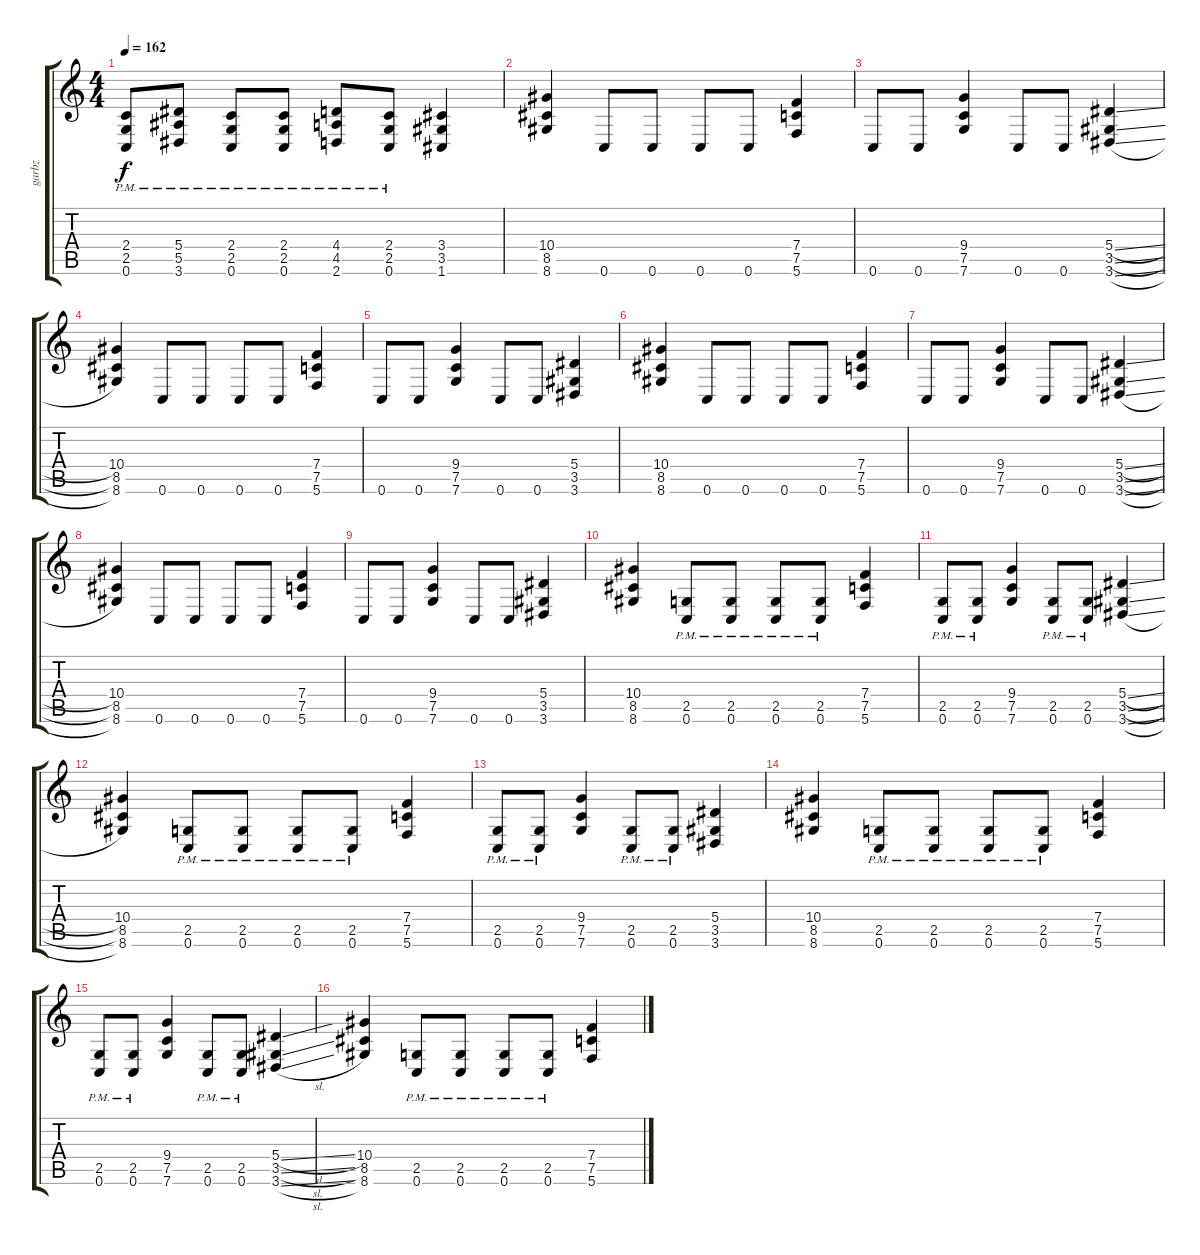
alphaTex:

\track ("garbz" "garbz") {instrument distortionguitar}
\staff {score tabs}
\tuning (C4 G3 Eb3 Bb2 F2 C2) {hide}
\ts (4 4)
\tempo 162
\clef g2
\ks c
(2.4{pm} 2.5{pm} 0.6{pm}).8{dy f} (5.4{pm} 5.5{pm} 3.6{pm}).8 (2.4{pm} 2.5{pm} 0.6{pm}).8 (2.4{pm} 2.5{pm} 0.6{pm}).8 (4.4{pm} 4.5{pm} 2.6{pm}).8 (2.4{pm} 2.5{pm} 0.6{pm}).8 (3.4 3.5 1.6).4 |
(10.4 8.5 8.6).4 0.6.8 0.6.8 0.6.8 0.6.8 (7.4 7.5 5.6).4 |
0.6.8 0.6.8 (9.4 7.5 7.6).4 0.6.8 0.6.8 (5.4{sl} 3.5{sl} 3.6{sl}).4 |
(10.4 8.5 8.6).4 0.6.8 0.6.8 0.6.8 0.6.8 (7.4 7.5 5.6).4 |
0.6.8 0.6.8 (9.4 7.5 7.6).4 0.6.8 0.6.8 (5.4 3.5 3.6).4 |
(10.4 8.5 8.6).4 0.6.8 0.6.8 0.6.8 0.6.8 (7.4 7.5 5.6).4 |
0.6.8 0.6.8 (9.4 7.5 7.6).4 0.6.8 0.6.8 (5.4{sl} 3.5{sl} 3.6{sl}).4 |
(10.4 8.5 8.6).4 0.6.8 0.6.8 0.6.8 0.6.8 (7.4 7.5 5.6).4 |
0.6.8 0.6.8 (9.4 7.5 7.6).4 0.6.8 0.6.8 (5.4 3.5 3.6).4 |
(10.4 8.5 8.6).4 (2.5{pm} 0.6{pm}).8 (2.5{pm} 0.6{pm}).8 (2.5{pm} 0.6{pm}).8 (2.5{pm} 0.6{pm}).8 (7.4 7.5 5.6).4 |
(2.5{pm} 0.6{pm}).8 (2.5{pm} 0.6{pm}).8 (9.4 7.5 7.6).4 (2.5{pm} 0.6{pm}).8 (2.5{pm} 0.6{pm}).8 (5.4{sl} 3.5{sl} 3.6{sl}).4 |
(10.4 8.5 8.6).4 (2.5{pm} 0.6{pm}).8 (2.5{pm} 0.6{pm}).8 (2.5{pm} 0.6{pm}).8 (2.5{pm} 0.6{pm}).8 (7.4 7.5 5.6).4 |
(2.5{pm} 0.6{pm}).8 (2.5{pm} 0.6{pm}).8 (9.4 7.5 7.6).4 (2.5{pm} 0.6{pm}).8 (2.5{pm} 0.6{pm}).8 (5.4 3.5 3.6).4 |
(10.4 8.5 8.6).4 (2.5{pm} 0.6{pm}).8 (2.5{pm} 0.6{pm}).8 (2.5{pm} 0.6{pm}).8 (2.5{pm} 0.6{pm}).8 (7.4 7.5 5.6).4 |
(2.5{pm} 0.6{pm}).8 (2.5{pm} 0.6{pm}).8 (9.4 7.5 7.6).4 (2.5{pm} 0.6{pm}).8 (2.5{pm} 0.6{pm}).8 (5.4{sl} 3.5{sl} 3.6{sl}).4 |
(10.4 8.5 8.6).4 (2.5{pm} 0.6{pm}).8 (2.5{pm} 0.6{pm}).8 (2.5{pm} 0.6{pm}).8 (2.5{pm} 0.6{pm}).8 (7.4 7.5 5.6).4
